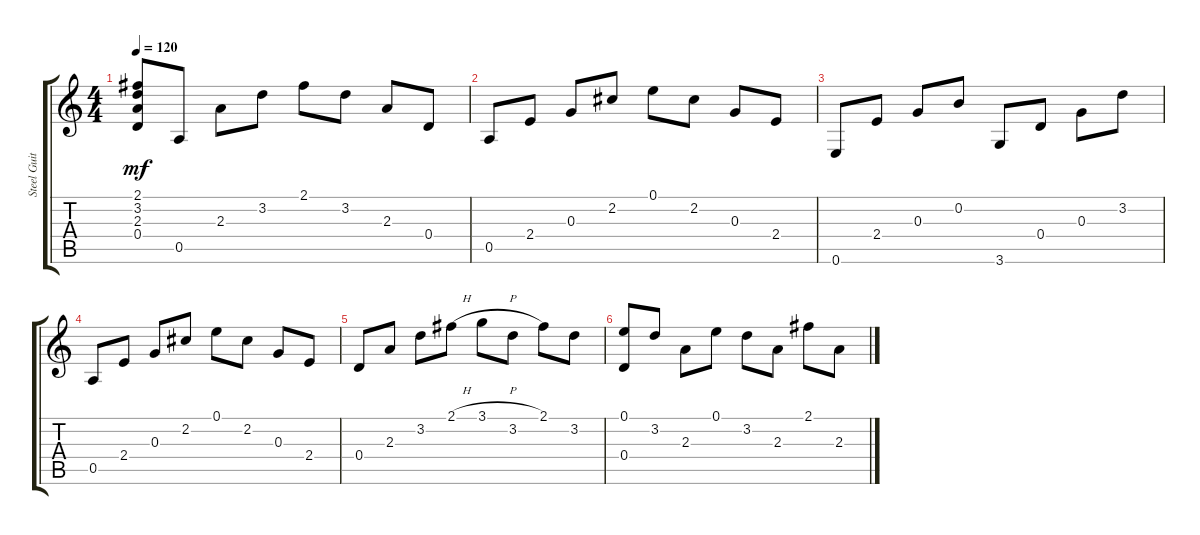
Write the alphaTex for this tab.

\track ("Steel Guitar" "Steel Guit") {instrument acousticguitarsteel}
\staff {score tabs}
\tuning (E4 B3 G3 D3 A2 E2) {hide}
\ts (4 4)
\tempo 120
\clef g2
\ks c
(2.1 3.2 2.3 0.4).8{dy mf} 0.5.8 2.3.8 3.2.8 2.1.8 3.2.8 2.3.8 0.4.8 |
0.5.8 2.4.8 0.3.8 2.2.8 0.1.8 2.2.8 0.3.8 2.4.8 |
0.6.8 2.4.8 0.3.8 0.2.8 3.6.8 0.4.8 0.3.8 3.2.8 |
0.5.8 2.4.8 0.3.8 2.2.8 0.1.8 2.2.8 0.3.8 2.4.8 |
0.4.8 2.3.8 3.2.8 2.1{h}.8 3.1{h}.8 3.2.8 2.1.8 3.2.8 |
(0.1 0.4).8 3.2.8 2.3.8 0.1.8 3.2.8 2.3.8 2.1.8 2.3.8
